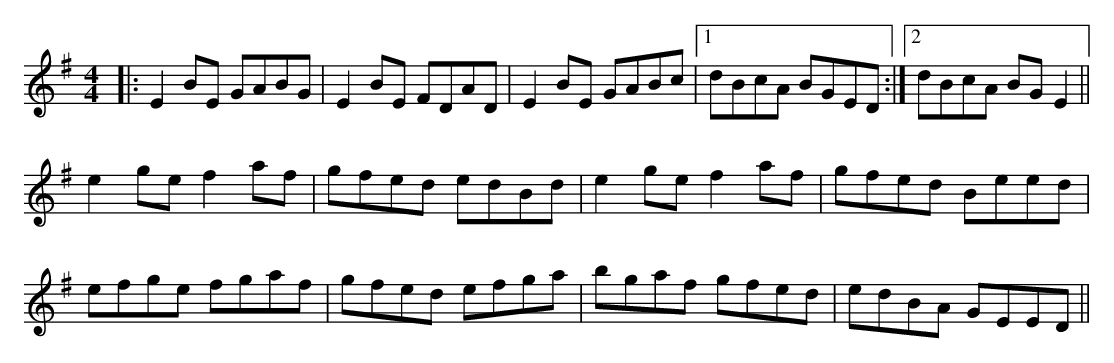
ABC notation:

X:1
M:4/4
K:Emin
|:E2BE GABG|E2BE FDAD|E2BE GABc|1 dBcA BGED:|2 dBcA BGE2||
e2ge f2af|gfed edBd|e2ge f2af|gfed Beed|
efge fgaf|gfed efga|bgaf gfed|edBA GEED||
